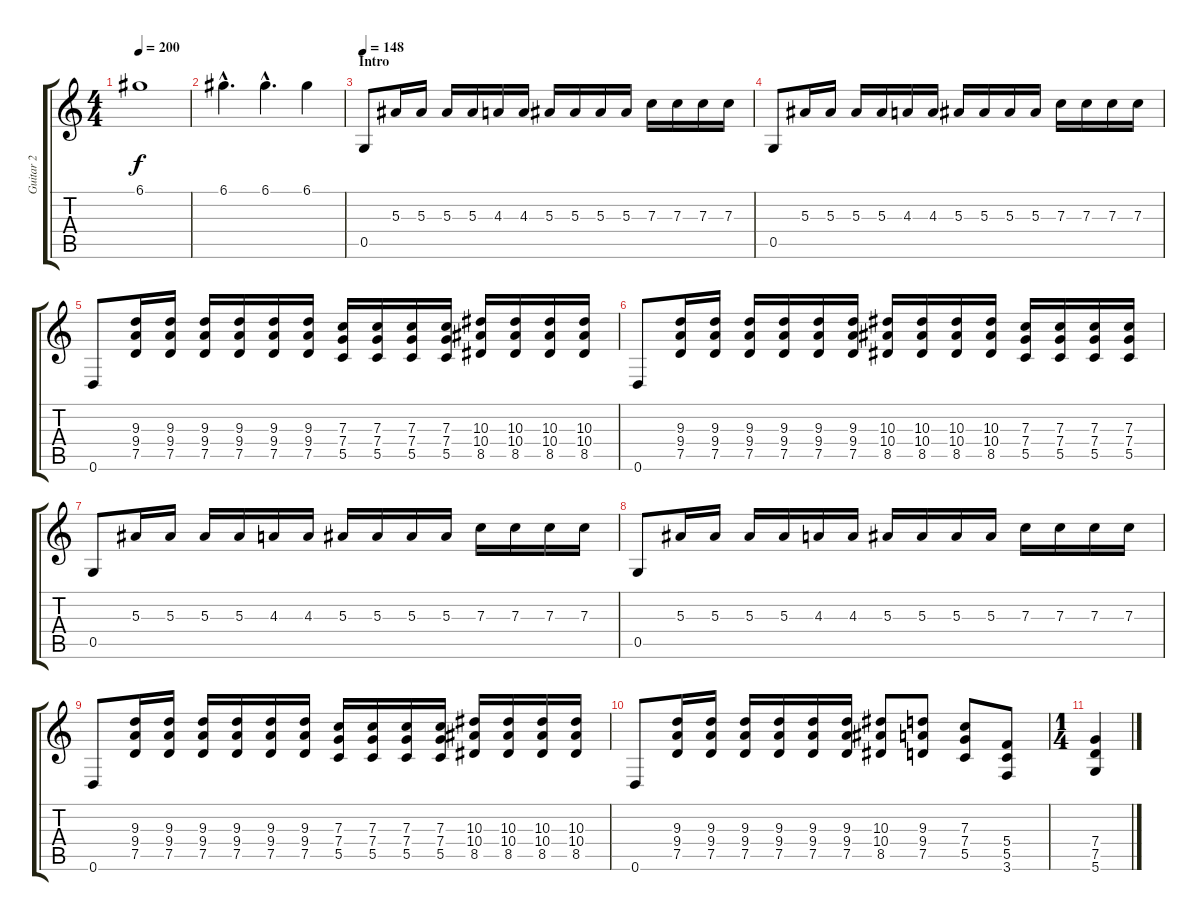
\track ("Guitar 2" "Guitar 2") {instrument distortionguitar}
\staff {score tabs}
\tuning (D4 A3 F3 C3 G2 D2) {hide}
\ts (4 4)
\tempo 200
\clef g2
\ks c
6.1{t}.1{dy f} |
6.1{hac}.4{d} 6.1{hac}.4{d} 6.1.4 |
\section ("" "Intro")
\tempo 148
0.5.8 5.3.16 5.3.16 5.3.16 5.3.16 4.3.16 4.3.16 5.3.16 5.3.16 5.3.16 5.3.16 7.3.16 7.3.16 7.3.16 7.3.16 |
0.5.8 5.3.16 5.3.16 5.3.16 5.3.16 4.3.16 4.3.16 5.3.16 5.3.16 5.3.16 5.3.16 7.3.16 7.3.16 7.3.16 7.3.16 |
0.6.8 (9.3 9.4 7.5).16 (9.3 9.4 7.5).16 (9.3 9.4 7.5).16 (9.3 9.4 7.5).16 (9.3 9.4 7.5).16 (9.3 9.4 7.5).16 (7.3 7.4 5.5).16 (7.3 7.4 5.5).16 (7.3 7.4 5.5).16 (7.3 7.4 5.5).16 (10.3 10.4 8.5).16 (10.3 10.4 8.5).16 (10.3 10.4 8.5).16 (10.3 10.4 8.5).16 |
0.6.8 (9.3 9.4 7.5).16 (9.3 9.4 7.5).16 (9.3 9.4 7.5).16 (9.3 9.4 7.5).16 (9.3 9.4 7.5).16 (9.3 9.4 7.5).16 (10.3 10.4 8.5).16 (10.3 10.4 8.5).16 (10.3 10.4 8.5).16 (10.3 10.4 8.5).16 (7.3 7.4 5.5).16 (7.3 7.4 5.5).16 (7.3 7.4 5.5).16 (7.3 7.4 5.5).16 |
0.5.8 5.3.16 5.3.16 5.3.16 5.3.16 4.3.16 4.3.16 5.3.16 5.3.16 5.3.16 5.3.16 7.3.16 7.3.16 7.3.16 7.3.16 |
0.5.8 5.3.16 5.3.16 5.3.16 5.3.16 4.3.16 4.3.16 5.3.16 5.3.16 5.3.16 5.3.16 7.3.16 7.3.16 7.3.16 7.3.16 |
0.6.8 (9.3 9.4 7.5).16 (9.3 9.4 7.5).16 (9.3 9.4 7.5).16 (9.3 9.4 7.5).16 (9.3 9.4 7.5).16 (9.3 9.4 7.5).16 (7.3 7.4 5.5).16 (7.3 7.4 5.5).16 (7.3 7.4 5.5).16 (7.3 7.4 5.5).16 (10.3 10.4 8.5).16 (10.3 10.4 8.5).16 (10.3 10.4 8.5).16 (10.3 10.4 8.5).16 |
0.6.8 (9.3 9.4 7.5).16 (9.3 9.4 7.5).16 (9.3 9.4 7.5).16 (9.3 9.4 7.5).16 (9.3 9.4 7.5).16 (9.3 9.4 7.5).16 (10.3 10.4 8.5).8 (9.3 9.4 7.5).8 (7.3 7.4 5.5).8 (5.4 5.5 3.6).8 |
\ts (1 4)
(7.4 7.5 5.6).4
